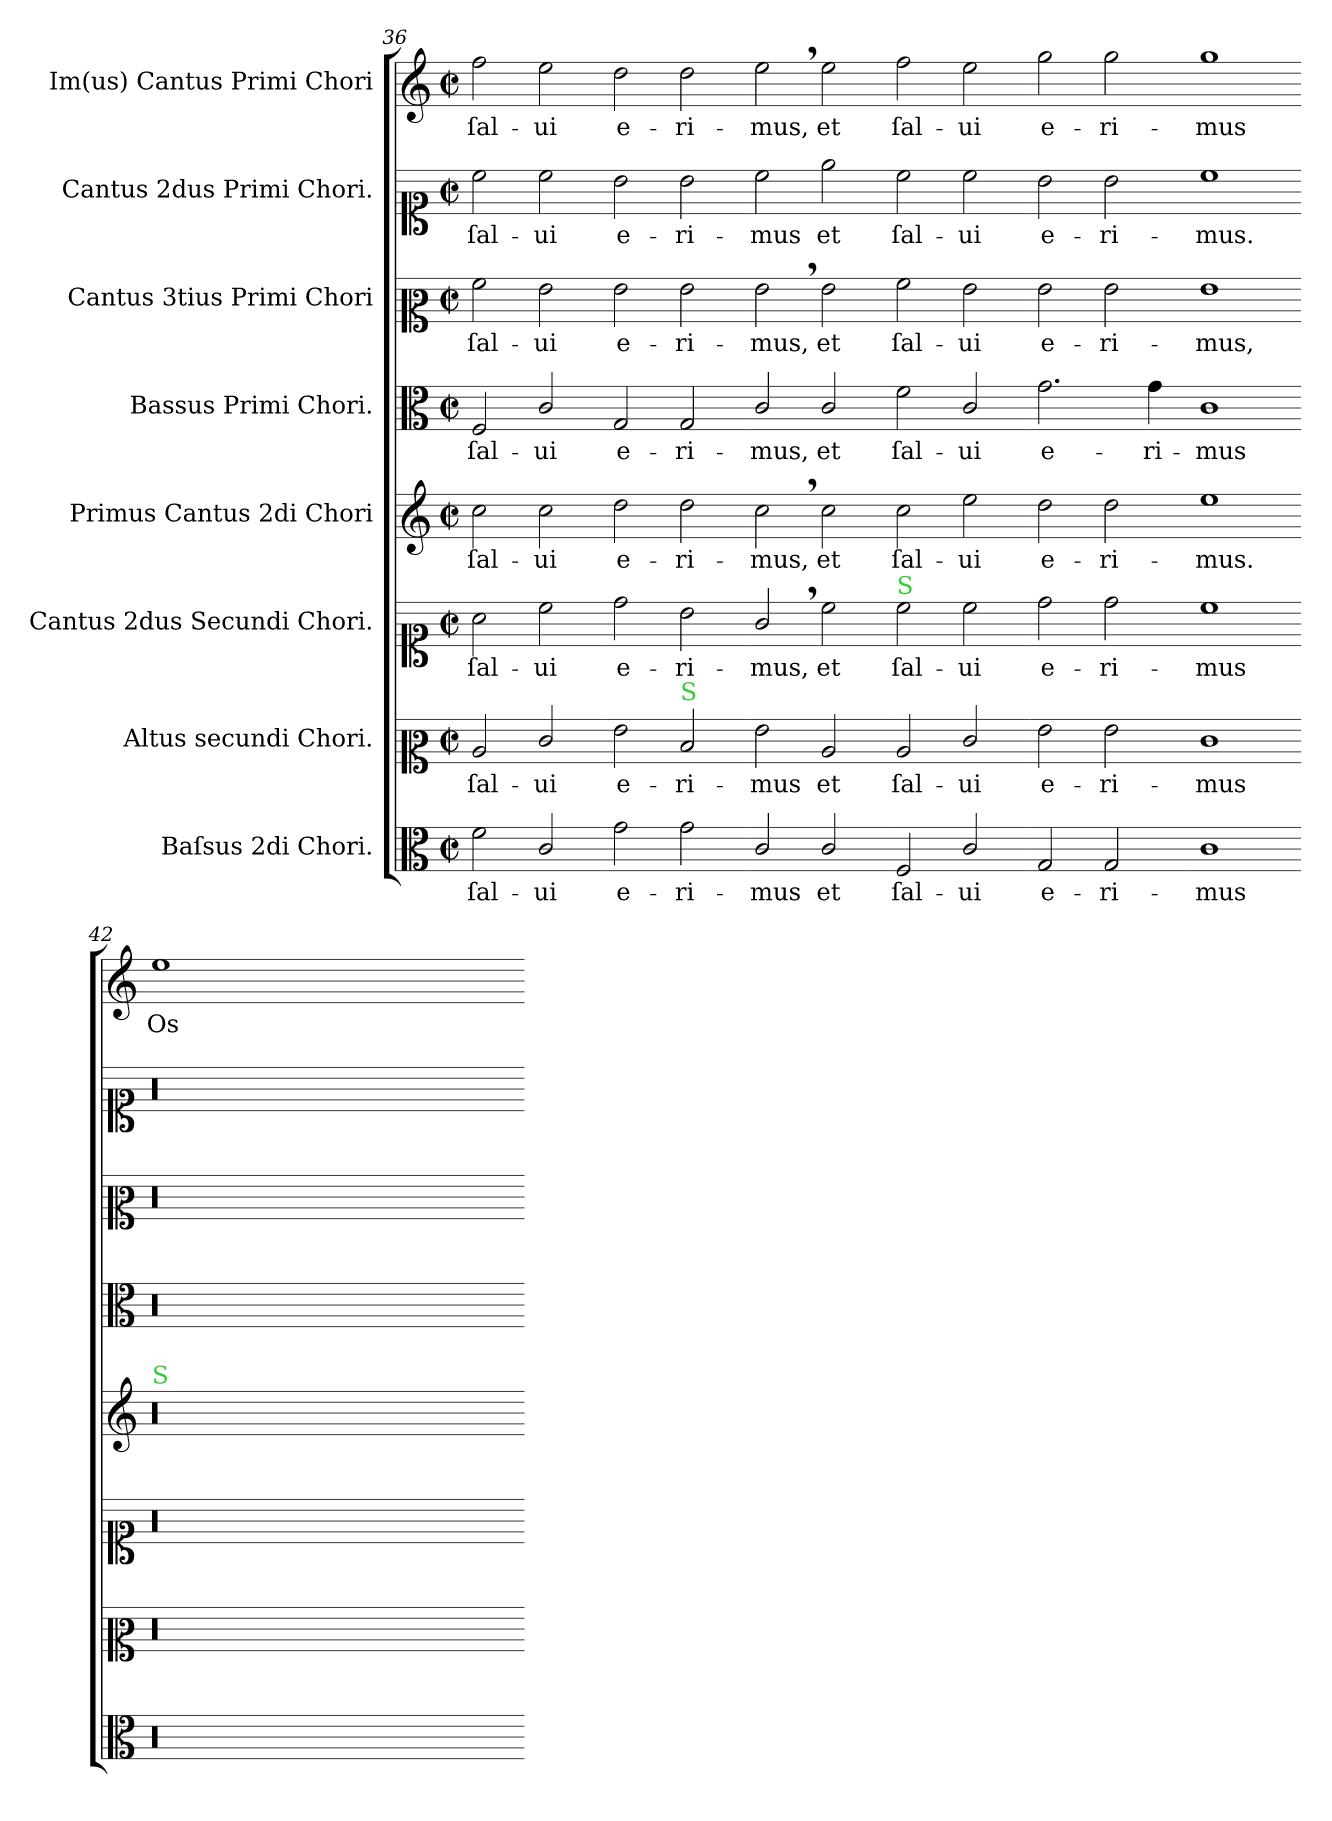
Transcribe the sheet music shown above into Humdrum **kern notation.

**kern	**text	**kern	**text	**kern	**text	**kern	**text	**kern	**text	**kern	**text	**kern	**text	**kern	**text
*part8	*part8	*part7	*part7	*part6	*part6	*part5	*part5	*part4	*part4	*part3	*part3	*part2	*part2	*part1	*part1
*staff8	*staff8	*staff7	*staff7	*staff6	*staff6	*staff5	*staff5	*staff4	*staff4	*staff3	*staff3	*staff2	*staff2	*staff1	*staff1
*I"Baſsus 2di Chori.	*	*I"Altus secundi Chori.	*	*I"Cantus 2dus Secundi Chori.	*	*I"Primus Cantus 2di Chori	*	*I"Bassus Primi Chori.	*	*I"Cantus 3tius Primi Chori	*	*I"Cantus 2dus Primi Chori.	*	*I"Im(us) Cantus Primi Chori	*
*clefC3	*	*clefC2	*	*clefC1	*	*clefG2	*	*clefC3	*	*clefC2	*	*clefC1	*	*clefG2	*
*k[]	*	*k[]	*	*k[]	*	*k[]	*	*k[]	*	*k[]	*	*k[]	*	*k[]	*
*M2/2	*	*M2/2	*	*M2/2	*	*M2/2	*	*M2/2	*	*M2/2	*	*M2/2	*	*M2/2	*
*met(c|)	*	*met(c|)	*	*met(c|)	*	*met(c|)	*	*met(c|)	*	*met(c|)	*	*met(c|)	*	*met(c|)	*
=36	=36	=36	=36	=36	=36	=36	=36	=36	=36	=36	=36	=36	=36	=36	=36
2f\	ſal-	2c/	ſal-	2a\	ſal-	2cc\	ſal-	2F/	ſal-	2a\	ſal-	2cc\	ſal-	2ff\	ſal-
2c/	-ui	2e/	-ui	2cc\	-ui	2cc\	-ui	2c/	-ui	2g\	-ui	2cc\	-ui	2ee\	-ui
=37-	=37-	=37-	=37-	=37-	=37-	=37-	=37-	=37-	=37-	=37-	=37-	=37-	=37-	=37-	=37-
2g\	e-	2g\	e-	2dd\	e-	2dd\	e-	2G/	e-	2g\	e-	2b\	e-	2dd\	e-
!	!	!LO:TX:a:color=limegreen:t=S	!	!	!	!	!	!	!	!	!	!	!	!	!
2g\	-ri-	2d/	-ri-	2b\	-ri-	2dd\	-ri-	2G/	-ri-	2g\	-ri-	2b\	-ri-	2dd\	-ri-
=38-	=38-	=38-	=38-	=38-	=38-	=38-	=38-	=38-	=38-	=38-	=38-	=38-	=38-	=38-	=38-
2c/	-mus	2g\	-mus	2g,/	-mus,	2cc,\	-mus,	2c/	-mus,	2g,\	-mus,	2cc\	-mus	2ee,\	-mus,
2c/	et	2c/	et	2cc\	et	2cc\	et	2c/	et	2g\	et	2ee\	et	2ee\	et
=39-	=39-	=39-	=39-	=39-	=39-	=39-	=39-	=39-	=39-	=39-	=39-	=39-	=39-	=39-	=39-
!	!	!	!	!LO:TX:a:color=limegreen:t=S	!	!	!	!	!	!	!	!	!	!	!
2F/	ſal-	2c/	ſal-	2cc\	ſal-	2cc\	ſal-	2f\	ſal-	2a\	ſal-	2cc\	ſal-	2ff\	ſal-
2c/	-ui	2e/	-ui	2cc\	-ui	2ee\	-ui	2c/	-ui	2g\	-ui	2cc\	-ui	2ee\	-ui
=40-	=40-	=40-	=40-	=40-	=40-	=40-	=40-	=40-	=40-	=40-	=40-	=40-	=40-	=40-	=40-
2G/	e-	2g\	e-	2dd\	e-	2dd\	e-	2.g\	e-	2g\	e-	2b\	e-	2gg\	e-
2G/	-ri-	2g\	-ri-	2dd\	-ri-	2dd\	-ri-	.	.	2g\	-ri-	2b\	-ri-	2gg\	-ri-
.	.	.	.	.	.	.	.	4g\	-ri-	.	.	.	.	.	.
=41-	=41-	=41-	=41-	=41-	=41-	=41-	=41-	=41-	=41-	=41-	=41-	=41-	=41-	=41-	=41-
1c	-mus	1e	-mus	1cc	-mus	1ee	-mus.	1c	-mus	1g	-mus,	1cc	-mus.	1gg	-mus
=42-	=42-	=42-	=42-	=42-	=42-	=42-	=42-	=42-	=42-	=42-	=42-	=42-	=42-	=42-	=42-
!	!	!	!	!	!	!LO:TX:a:color=limegreen:t=S	!	!	!	!	!	!	!	!	!
00r	.	00r	.	00r	.	00r	.	00r	.	00r	.	00r	.	1ee	Os-
.	.	.	.	.	.	.	.	.	.	.	.	.	.	0.ryy	.
=-	=-	=-	=-	=-	=-	=-	=-	=-	=-	=-	=-	=-	=-	=-	=-
*-	*-	*-	*-	*-	*-	*-	*-	*-	*-	*-	*-	*-	*-	*-	*-
